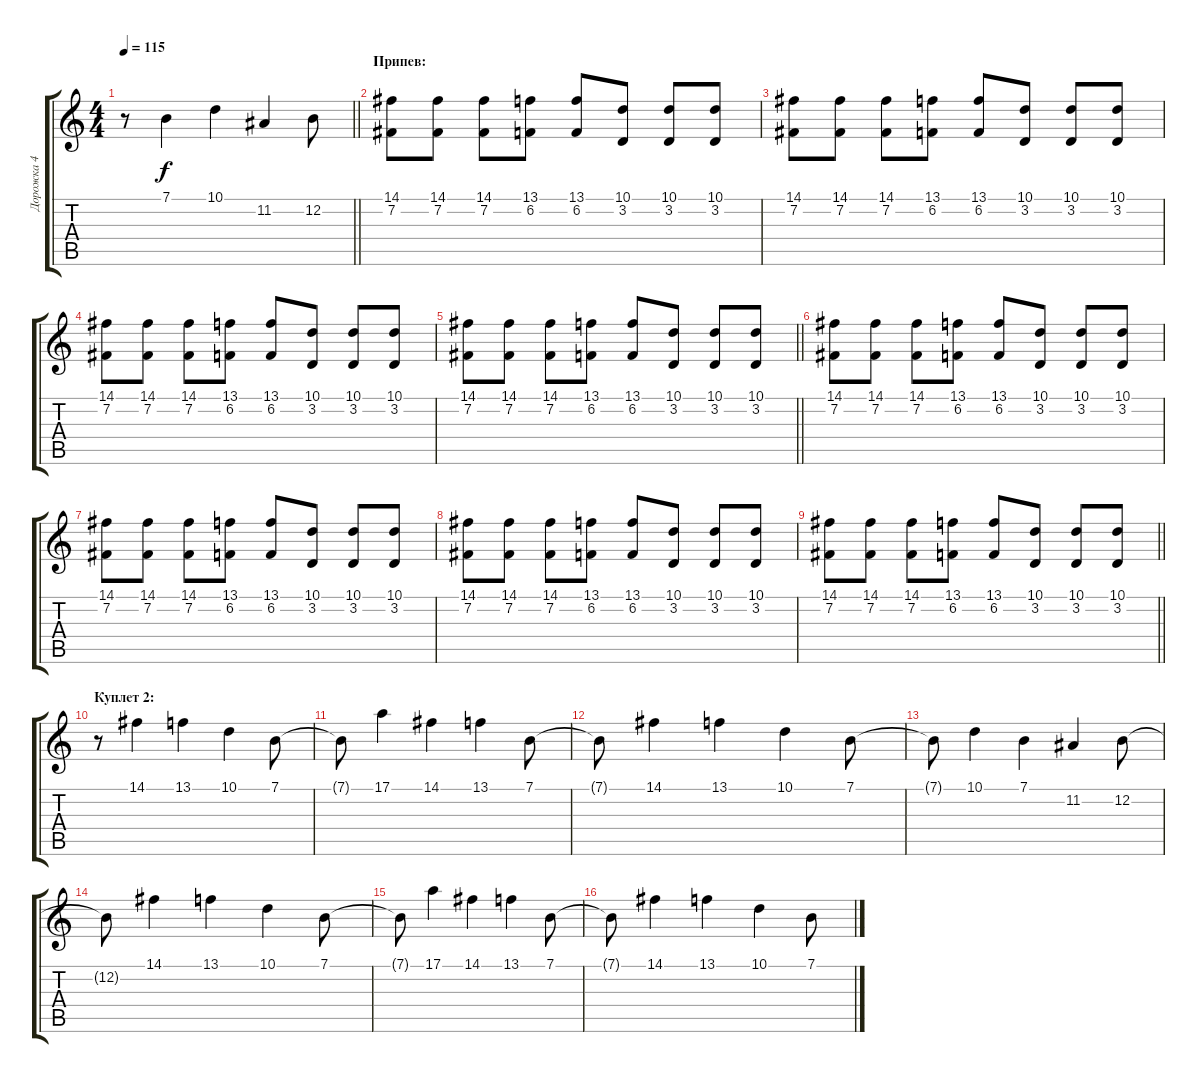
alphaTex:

\track ("Дорожка 4" "Дорожка 4") {instrument stringensemble1}
\staff {score tabs}
\tuning (E4 B3 G3 D3 A2 E2) {hide}
\ts (4 4)
\tempo 115
\clef g2
\barLineRight lightlight
\ks c
r.8{dy f volume 12} 7.1.4 10.1.4 11.2.4 12.2.8 |
\section ("" "Припев:")
(14.1 7.2).8{volume 15} (14.1 7.2).8 (14.1 7.2).8 (13.1 6.2).8 (13.1 6.2).8 (10.1 3.2).8 (10.1 3.2).8 (10.1 3.2).8 |
(14.1 7.2).8 (14.1 7.2).8 (14.1 7.2).8 (13.1 6.2).8 (13.1 6.2).8 (10.1 3.2).8 (10.1 3.2).8 (10.1 3.2).8 |
(14.1 7.2).8 (14.1 7.2).8 (14.1 7.2).8 (13.1 6.2).8 (13.1 6.2).8 (10.1 3.2).8 (10.1 3.2).8 (10.1 3.2).8 |
\barLineRight lightlight
(14.1 7.2).8 (14.1 7.2).8 (14.1 7.2).8 (13.1 6.2).8 (13.1 6.2).8 (10.1 3.2).8 (10.1 3.2).8 (10.1 3.2).8 |
(14.1 7.2).8 (14.1 7.2).8 (14.1 7.2).8 (13.1 6.2).8 (13.1 6.2).8 (10.1 3.2).8 (10.1 3.2).8 (10.1 3.2).8 |
(14.1 7.2).8 (14.1 7.2).8 (14.1 7.2).8 (13.1 6.2).8 (13.1 6.2).8 (10.1 3.2).8 (10.1 3.2).8 (10.1 3.2).8 |
(14.1 7.2).8 (14.1 7.2).8 (14.1 7.2).8 (13.1 6.2).8 (13.1 6.2).8 (10.1 3.2).8 (10.1 3.2).8 (10.1 3.2).8 |
\barLineRight lightlight
(14.1 7.2).8 (14.1 7.2).8 (14.1 7.2).8 (13.1 6.2).8 (13.1 6.2).8 (10.1 3.2).8 (10.1 3.2).8 (10.1 3.2).8 |
\section ("" "Куплет 2:")
r.8{volume 12} 14.1.4 13.1.4 10.1.4 7.1.8 |
7.1{t}.8 17.1.4 14.1.4 13.1.4 7.1.8 |
7.1{t}.8 14.1.4 13.1.4 10.1.4 7.1.8 |
7.1{t}.8 10.1.4 7.1.4 11.2.4 12.2.8 |
12.2{t}.8 14.1.4 13.1.4 10.1.4 7.1.8 |
7.1{t}.8 17.1.4 14.1.4 13.1.4 7.1.8 |
7.1{t}.8 14.1.4 13.1.4 10.1.4 7.1.8
